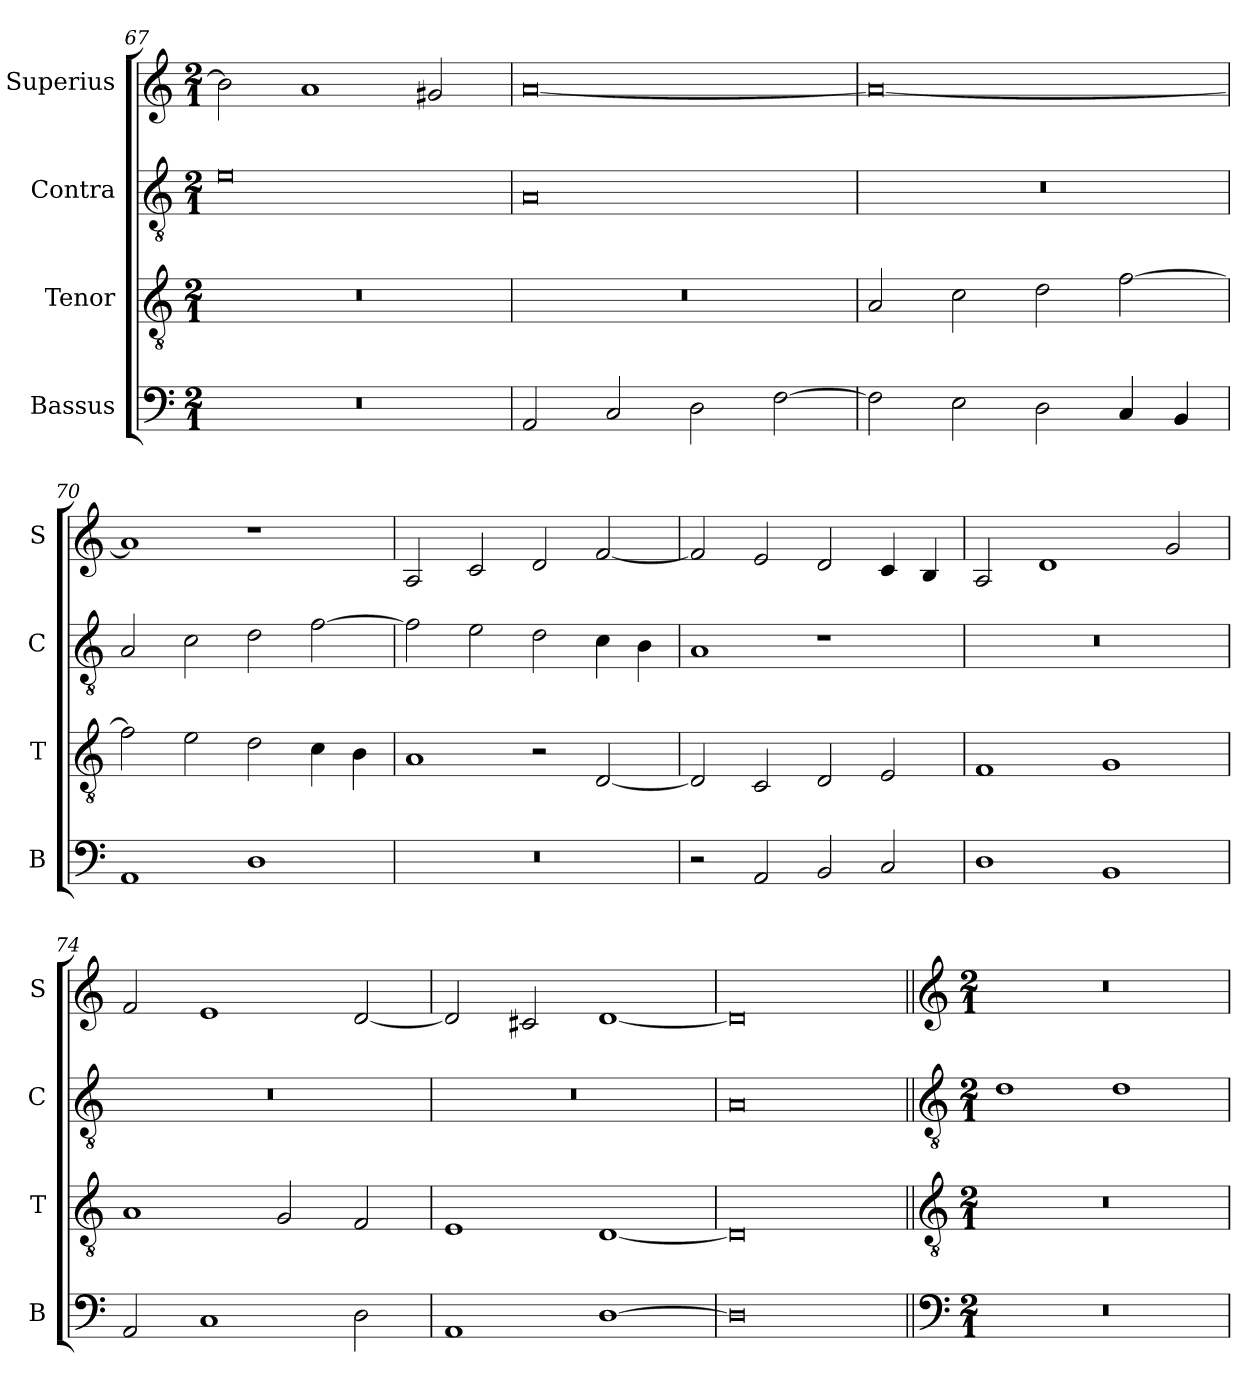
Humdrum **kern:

**kern	**kern	**kern	**kern
*part4	*part3	*part2	*part1
*staff4	*staff3	*staff2	*staff1
*I"Bassus	*I"Tenor	*I"Contra	*I"Superius
*I'B	*I'T	*I'C	*I'S
*clefF4	*clefGv2	*clefGv2	*clefG2
*k[]	*k[]	*k[]	*k[]
*M2/1	*M2/1	*M2/1	*M2/1
=67	=67	=67	=67
0r	0r	0e	2b\]
.	.	.	1a
.	.	.	2g#X/
=68	=68	=68	=68
2AA/	0r	0A	[0a
2C/	.	.	.
2D\	.	.	.
[2F\	.	.	.
=69	=69	=69	=69
2F\]	2A/	0r	0a_
2E\	2c\	.	.
2D\	2d\	.	.
4C/	[2f\	.	.
4BB/	.	.	.
=70	=70	=70	=70
1AA	2f\]	2A/	1a]
.	2e\	2c\	.
1D	2d\	2d\	1r
.	4c\	[2f\	.
.	4B\	.	.
=71	=71	=71	=71
0r	1A	2f\]	2A/
.	.	2e\	2c/
.	2r	2d\	2d/
.	[2D/	4c\	[2f/
.	.	4B\	.
=72	=72	=72	=72
2r	2D/]	1A	2f/]
2AA/	2C/	.	2e/
2BB/	2D/	1r	2d/
2C/	2E/	.	4c/
.	.	.	4B/
=73	=73	=73	=73
1D	1F	0r	2A/
.	.	.	1d
1BB	1G	.	.
.	.	.	2g/
=74	=74	=74	=74
2AA/	1A	0r	2f/
1C	.	.	1e
.	2G/	.	.
2D\	2F/	.	[2d/
=75	=75	=75	=75
1AA	1E	0r	2d/]
.	.	.	2c#X/
[1D	[1D	.	[1d
=76	=76	=76	=76
0D]	0D]	0A	0d]
!!LO:LB:g=z
=77||	=77||	=77||	=77||
*clefF4	*clefGv2	*clefGv2	*clefG2
*k[]	*k[]	*k[]	*k[]
*M2/1	*M2/1	*M2/1	*M2/1
0r	0r	1d	0r
.	.	1d	.
=	=	=	=
*-	*-	*-	*-
